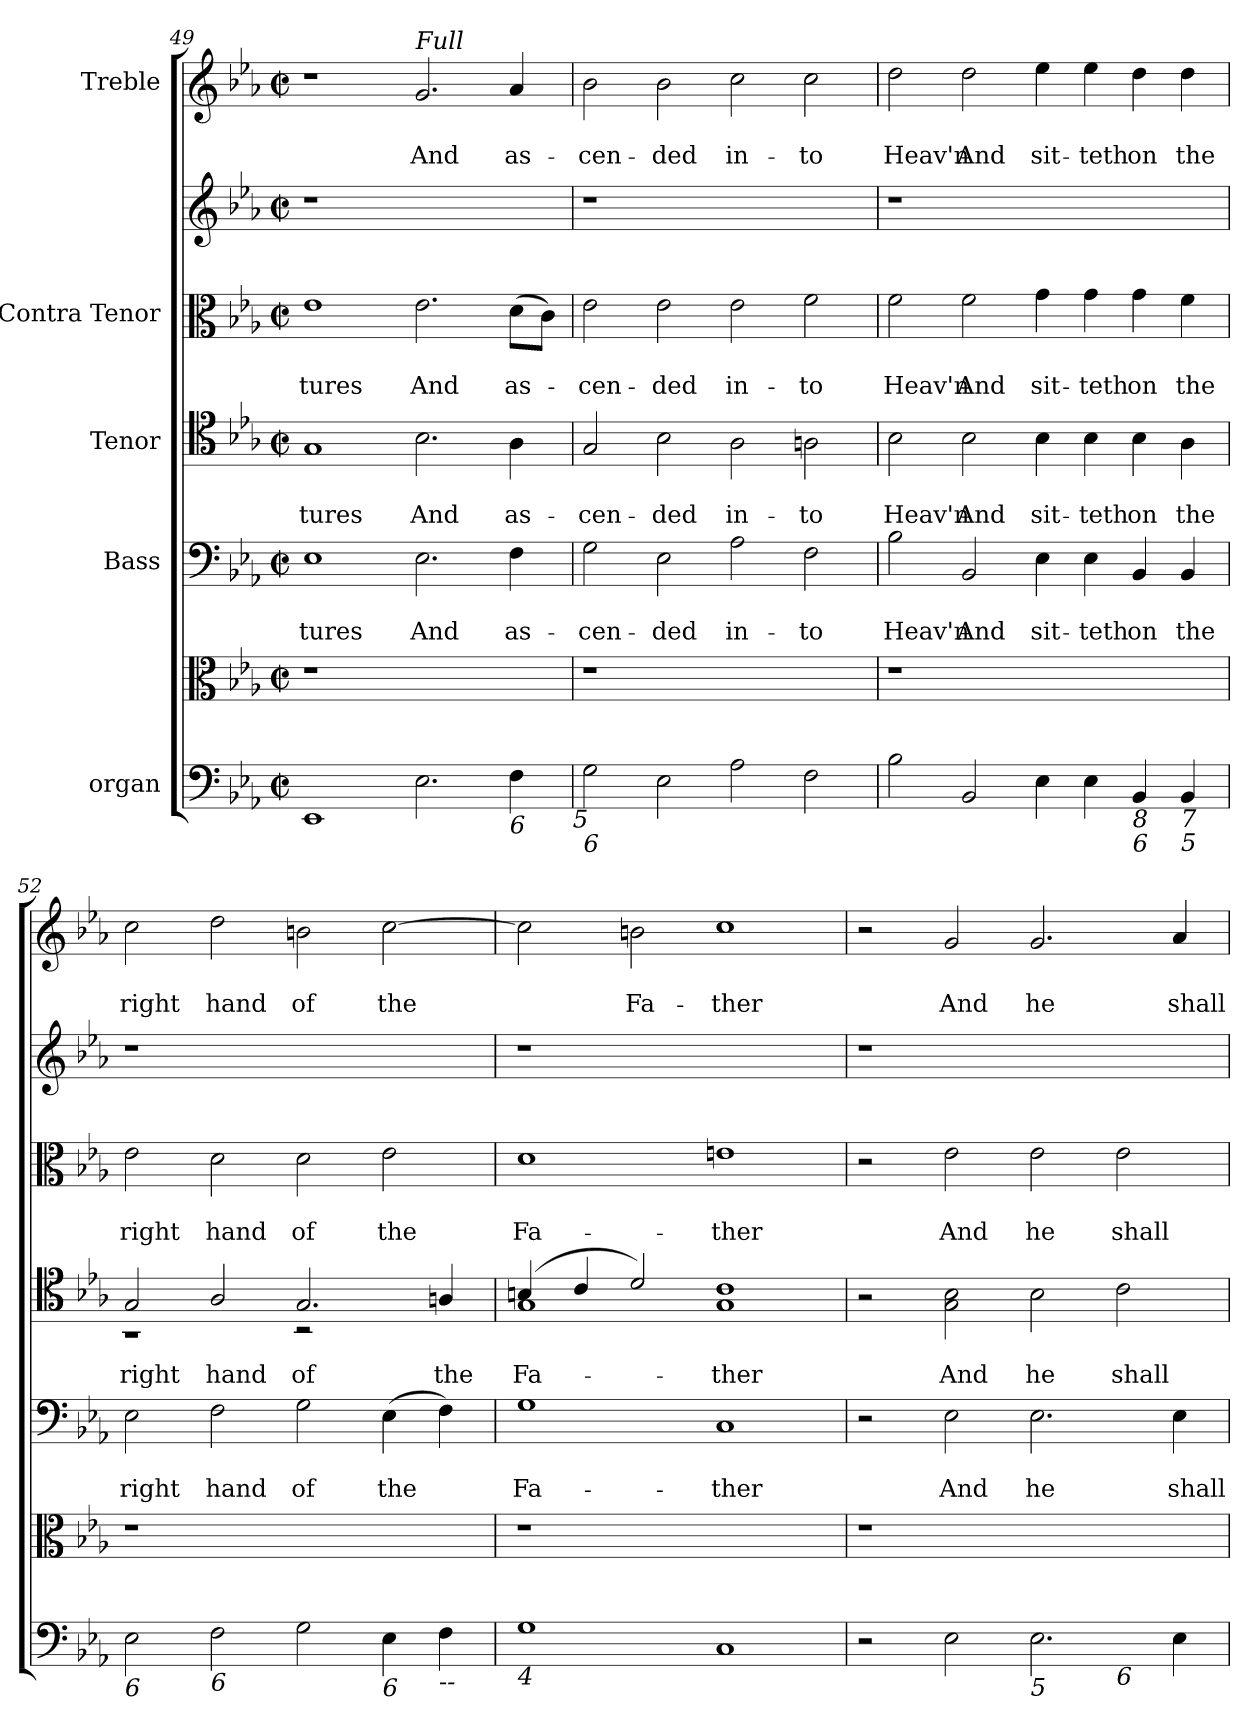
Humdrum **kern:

**kern	**kern	**kern	**text	**text	**kern	**text	**text	**kern	**text	**text	**kern	**kern	**text	**text
*part7	*part6	*part5	*part5	*part5	*part4	*part4	*part4	*part3	*part3	*part3	*part2	*part1	*part1	*part1
*staff7	*staff6	*staff5	*staff5	*staff5	*staff4	*staff4	*staff4	*staff3	*staff3	*staff3	*staff2	*staff1	*staff1	*staff1
*I"organ	*	*I"Bass	*	*	*I"Tenor	*	*	*I"Contra Tenor	*	*	*	*I"Treble	*	*
*clefF4	*clefC3	*clefF4	*	*	*clefC4	*	*	*clefC3	*	*	*clefG2	*clefG2	*	*
*k[b-e-a-]	*k[b-e-a-]	*k[b-e-a-]	*	*	*k[b-e-a-]	*	*	*k[b-e-a-]	*	*	*k[b-e-a-]	*k[b-e-a-]	*	*
*c:	*c:	*c:	*	*	*c:	*	*	*c:	*	*	*c:	*c:	*	*
*M2/2	*M2/2	*M2/2	*	*	*M2/2	*	*	*M2/2	*	*	*M2/2	*M2/2	*	*
*met(c|)	*met(c|)	*met(c|)	*	*	*met(c|)	*	*	*met(c|)	*	*	*met(c|)	*met(c|)	*	*
=49	=49	=49	=49	=49	=49	=49	=49	=49	=49	=49	=49	=49	=49	=49
!	!	!	!	!LO:LY:b	!	!	!LO:LY:b	!	!	!LO:LY:b	!	!	!	!
1EE-	1r	1E-	.	-tures	1G	.	-tures	1e-	.	-tures	1r	1r	.	.
!	!	!	!	!	!	!	!	!	!	!	!	!LO:TX:a:i:t=Full	!	!
!	!	!	!	!LO:LY:b	!	!	!LO:LY:b	!	!	!LO:LY:b	!	!	!	!LO:LY:b
2.E-\	1ryy	2.E-\	.	And	2.B-\	.	And	2.e-\	.	And	1ryy	2.g/	.	And
!LO:TX:b:i:t=6	!	!	!	!	!	!	!	!	!	!	!	!	!	!
!	!	!	!	!LO:LY:b	!	!	!LO:LY:b	!	!	!LO:LY:b	!	!	!	!LO:LY:b
4F\	.	4F\	.	as-	4A-\	.	as-	(>8d\L	.	as-	.	4a-/	.	as-
.	.	.	.	.	.	.	.	8c\J)	.	.	.	.	.	.
!LO:TX:b:i:t=5	!	!	!	!	!	!	!	!	!	!	!	!	!	!
=50	=50	=50	=50	=50	=50	=50	=50	=50	=50	=50	=50	=50	=50	=50
!LO:TX:b:i:t=6	!	!	!	!	!	!	!	!	!	!	!	!	!	!
!	!	!	!	!LO:LY:b	!	!	!LO:LY:b	!	!	!LO:LY:b	!	!	!	!LO:LY:b
2G\	1r	2G\	.	-cen-	2G/	.	-cen-	2e-\	.	-cen-	1r	2b-\	.	-cen-
!	!	!	!	!LO:LY:b	!	!	!LO:LY:b	!	!	!LO:LY:b	!	!	!	!LO:LY:b
2E-\	.	2E-\	.	-ded	2B-\	.	-ded	2e-\	.	-ded	.	2b-\	.	-ded
!	!	!	!	!LO:LY:b	!	!	!LO:LY:b	!	!	!LO:LY:b	!	!	!	!LO:LY:b
2A-\	1ryy	2A-\	.	in-	2A-\	.	in-	2e-\	.	in-	1ryy	2cc\	.	in-
!	!	!	!	!LO:LY:b	!	!	!LO:LY:b	!	!	!LO:LY:b	!	!	!	!LO:LY:b
2F\	.	2F\	.	-to	2An\	.	-to	2f\	.	-to	.	2cc\	.	-to
!!LO:PB:g=z
=51	=51	=51	=51	=51	=51	=51	=51	=51	=51	=51	=51	=51	=51	=51
!	!	!	!	!LO:LY:b	!	!	!LO:LY:b	!	!	!LO:LY:b	!	!	!	!LO:LY:b
2B-\	1r	2B-\	.	Heav'n	2B-\	.	Heav'n	2f\	.	Heav'n	1r	2dd\	.	Heav'n
!	!	!	!	!LO:LY:b	!	!	!LO:LY:b	!	!	!LO:LY:b	!	!	!	!LO:LY:b
2BB-/	.	2BB-/	.	And	2B-\	.	And	2f\	.	And	.	2dd\	.	And
!	!	!	!	!LO:LY:b	!	!	!LO:LY:b	!	!	!LO:LY:b	!	!	!	!LO:LY:b
4E-\	1ryy	4E-\	.	sit-	4B-\	.	sit-	4g\	.	sit-	1ryy	4ee-\	.	sit-
!	!	!	!	!LO:LY:b	!	!	!LO:LY:b	!	!	!LO:LY:b	!	!	!	!LO:LY:b
4E-\	.	4E-\	.	-teth	4B-\	.	-teth	4g\	.	-teth	.	4ee-\	.	-teth
!LO:TX:b:i:t=8	!	!	!	!	!	!	!	!	!	!	!	!	!	!
!LO:TX:b:i:t=6	!	!	!	!	!	!	!	!	!	!	!	!	!	!
!	!	!	!	!LO:LY:b	!	!	!LO:LY:b	!	!	!LO:LY:b	!	!	!	!LO:LY:b
4BB-/	.	4BB-/	.	on	4B-\	.	on	4g\	.	on	.	4dd\	.	on
!LO:TX:b:i:t=7	!	!	!	!	!	!	!	!	!	!	!	!	!	!
!LO:TX:b:i:t=5	!	!	!	!	!	!	!	!	!	!	!	!	!	!
!	!	!	!	!LO:LY:b	!	!	!LO:LY:b	!	!	!LO:LY:b	!	!	!	!LO:LY:b
4BB-/	.	4BB-/	.	the	4A-\	.	the	4f\	.	the	.	4dd\	.	the
=52	=52	=52	=52	=52	=52	=52	=52	=52	=52	=52	=52	=52	=52	=52
!LO:TX:b:i:t=6	!	!	!	!	!	!	!	!	!	!	!	!	!	!
!	!	!	!	!LO:LY:b	!	!	!LO:LY:b	!	!	!LO:LY:b	!	!	!	!LO:LY:b
*	*	*	*	*	*^	*	*	*	*	*	*	*	*	*
2E-\	1r	2E-\	.	right	2G/	1rBB	.	right	2e-\	.	right	1r	2cc\	.	right
!LO:TX:b:i:t=6	!	!	!	!	!	!	!	!	!	!	!	!	!	!	!
!	!	!	!	!LO:LY:b	!	!	!	!LO:LY:b	!	!	!LO:LY:b	!	!	!	!LO:LY:b
2F\	.	2F\	.	hand	2A-/	.	.	hand	2d\	.	hand	.	2dd\	.	hand
!	!	!	!	!LO:LY:b	!	!	!	!LO:LY:b	!	!	!LO:LY:b	!	!	!	!LO:LY:b
2G\	1ryy	2G\	.	of	2.G/	2rBB	.	of	2d\	.	of	1ryy	2bn\	.	of
!LO:TX:b:i:t=6	!	!	!	!	!	!	!	!	!	!	!	!	!	!	!
!	!	!	!	!LO:LY:b	!	!	!	!	!	!	!LO:LY:b	!	!	!	!LO:LY:b
4E-\	.	(>4E-\	.	the	.	2ryy	.	.	2e-\	.	the	.	[2cc\	.	the
!LO:TX:b:i:t=--	!	!	!	!	!	!	!	!	!	!	!	!	!	!	!
!	!	!	!	!	!	!	!	!LO:LY:b	!	!	!	!	!	!	!
4F\	.	4F\)	.	.	4An/	.	.	the	.	.	.	.	.	.	.
=53	=53	=53	=53	=53	=53	=53	=53	=53	=53	=53	=53	=53	=53	=53	=53
!LO:TX:b:i:t=4	!	!	!	!	!	!	!	!	!	!	!	!	!	!	!
!	!	!	!	!LO:LY:b	!	!	!	!LO:LY:b	!	!	!LO:LY:b	!	!	!	!
1G	1r	1G	.	Fa-	(4Bn/	1G	.	Fa-	1d	.	Fa-	1r	2cc\]	.	.
.	.	.	.	.	4c/	.	.	.	.	.	.	.	.	.	.
!	!	!	!	!	!	!	!	!	!	!	!	!	!	!	!LO:LY:b
.	.	.	.	.	2d/)	.	.	.	.	.	.	.	2bn\	.	Fa-
!	!	!	!	!LO:LY:b	!	!	!	!LO:LY:b	!	!	!LO:LY:b	!	!	!	!LO:LY:b
1C	1ryy	1C	.	-ther	1c	1G	.	-ther	1en	.	-ther	1ryy	1cc	.	-ther
*	*	*	*	*	*v	*v	*	*	*	*	*	*	*	*	*
!!LO:LB:g=z
=54	=54	=54	=54	=54	=54	=54	=54	=54	=54	=54	=54	=54	=54	=54
*^	*	*	*	*	*	*	*	*	*	*	*	*	*	*
2r	1.ryy	1r	2r	.	.	2r	.	.	2r	.	.	1r	2r	.	.
!	!	!	!	!	!LO:LY:b	!	!	!LO:LY:b	!	!	!LO:LY:b	!	!	!	!LO:LY:b
2E-\	.	.	2E-\	.	And	2G\ 2B-\	.	And	2e-\	.	And	.	2g/	.	And
!LO:TX:b:i:t=5	!	!	!	!	!	!	!	!	!	!	!	!	!	!	!
!	!	!	!	!	!LO:LY:b	!	!	!LO:LY:b	!	!	!LO:LY:b	!	!	!	!LO:LY:b
2.E-\	.	1ryy	2.E-\	.	he	2B-\	.	he	2e-\	.	he	1ryy	2.g/	.	he
!	!LO:TX:b:i:t=6	!	!	!	!	!	!	!	!	!	!	!	!	!	!
!	!	!	!	!	!	!	!	!LO:LY:b	!	!	!LO:LY:b	!	!	!	!
.	2ryy	.	.	.	.	2c\	.	shall	2e-\	.	shall	.	.	.	.
!	!	!	!	!	!LO:LY:b	!	!	!	!	!	!	!	!	!	!LO:LY:b
4E-\	.	.	4E-\	.	shall	.	.	.	.	.	.	.	4a-/	.	shall
*v	*v	*	*	*	*	*	*	*	*	*	*	*	*	*	*
=	=	=	=	=	=	=	=	=	=	=	=	=	=	=
*-	*-	*-	*-	*-	*-	*-	*-	*-	*-	*-	*-	*-	*-	*-
